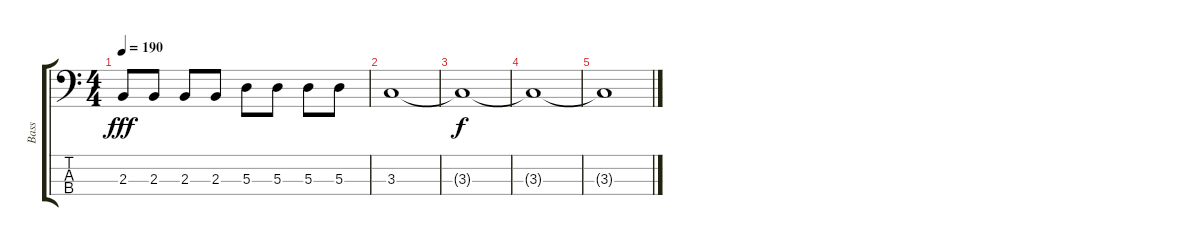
\track ("Bass" "Bass") {instrument electricbassfinger}
\staff {score tabs}
\tuning (G2 D2 A1 E1) {hide}
\ts (4 4)
\tempo 190
\clef f4
\ks c
2.3.8{dy fff} 2.3.8 2.3.8 2.3.8 5.3.8 5.3.8 5.3.8 5.3.8 |
3.3.1 |
3.3{t}.1{dy f} |
3.3{t}.1 |
3.3{t}.1
